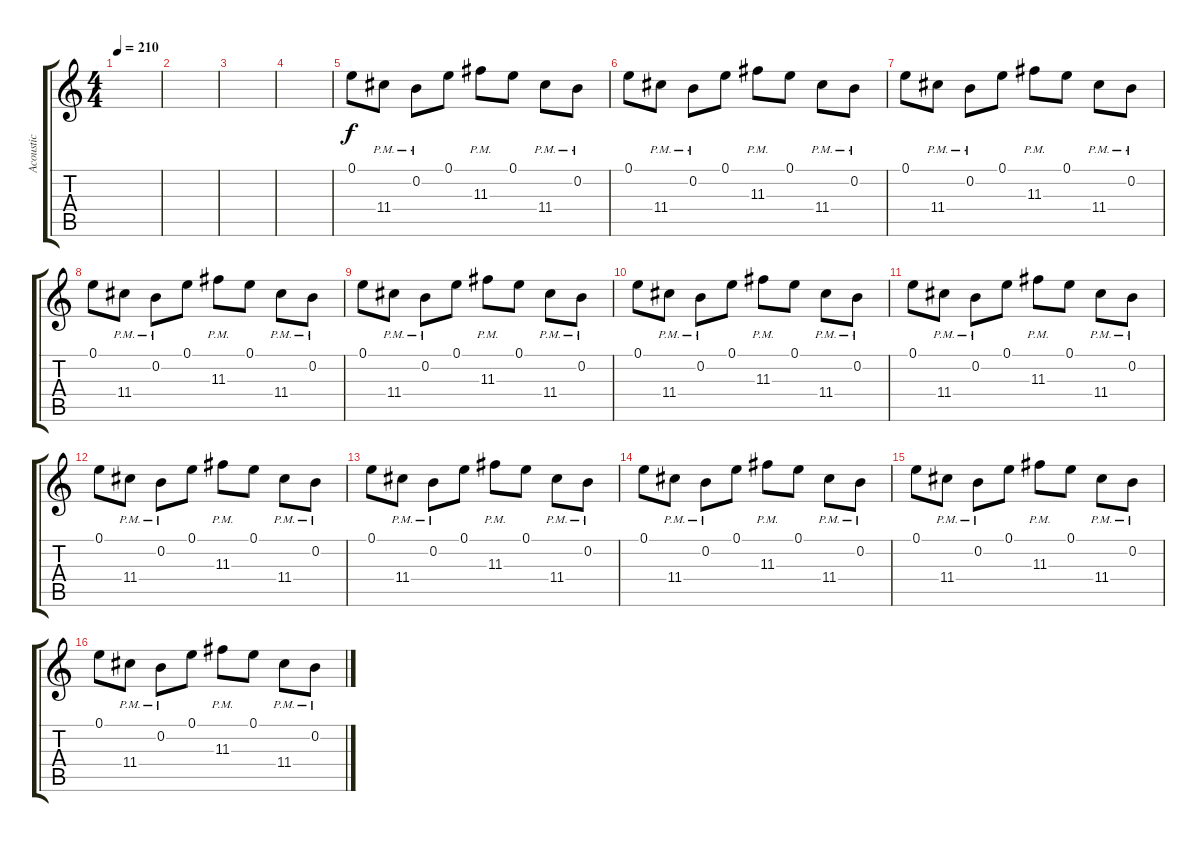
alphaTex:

\track ("Acoustic" "Acoustic") {instrument acousticguitarsteel}
\staff {score tabs}
\tuning (E4 B3 G3 D3 A2 E2) {hide}
\ts (4 4)
\tempo 210
\clef g2
\ks c
|
|
|
|
0.1.8 11.4{pm}.8 0.2{pm}.8 0.1.8 11.3{pm}.8 0.1.8 11.4{pm}.8 0.2{pm}.8 |
0.1.8 11.4{pm}.8 0.2{pm}.8 0.1.8 11.3{pm}.8 0.1.8 11.4{pm}.8 0.2{pm}.8 |
0.1.8 11.4{pm}.8 0.2{pm}.8 0.1.8 11.3{pm}.8 0.1.8 11.4{pm}.8 0.2{pm}.8 |
0.1.8 11.4{pm}.8 0.2{pm}.8 0.1.8 11.3{pm}.8 0.1.8 11.4{pm}.8 0.2{pm}.8 |
0.1.8 11.4{pm}.8 0.2{pm}.8 0.1.8 11.3{pm}.8 0.1.8 11.4{pm}.8 0.2{pm}.8 |
0.1.8 11.4{pm}.8 0.2{pm}.8 0.1.8 11.3{pm}.8 0.1.8 11.4{pm}.8 0.2{pm}.8 |
0.1.8 11.4{pm}.8 0.2{pm}.8 0.1.8 11.3{pm}.8 0.1.8 11.4{pm}.8 0.2{pm}.8 |
0.1.8 11.4{pm}.8 0.2{pm}.8 0.1.8 11.3{pm}.8 0.1.8 11.4{pm}.8 0.2{pm}.8 |
0.1.8 11.4{pm}.8 0.2{pm}.8 0.1.8 11.3{pm}.8 0.1.8 11.4{pm}.8 0.2{pm}.8 |
0.1.8 11.4{pm}.8 0.2{pm}.8 0.1.8 11.3{pm}.8 0.1.8 11.4{pm}.8 0.2{pm}.8 |
0.1.8 11.4{pm}.8 0.2{pm}.8 0.1.8 11.3{pm}.8 0.1.8 11.4{pm}.8 0.2{pm}.8 |
0.1.8 11.4{pm}.8 0.2{pm}.8 0.1.8 11.3{pm}.8 0.1.8 11.4{pm}.8 0.2{pm}.8
